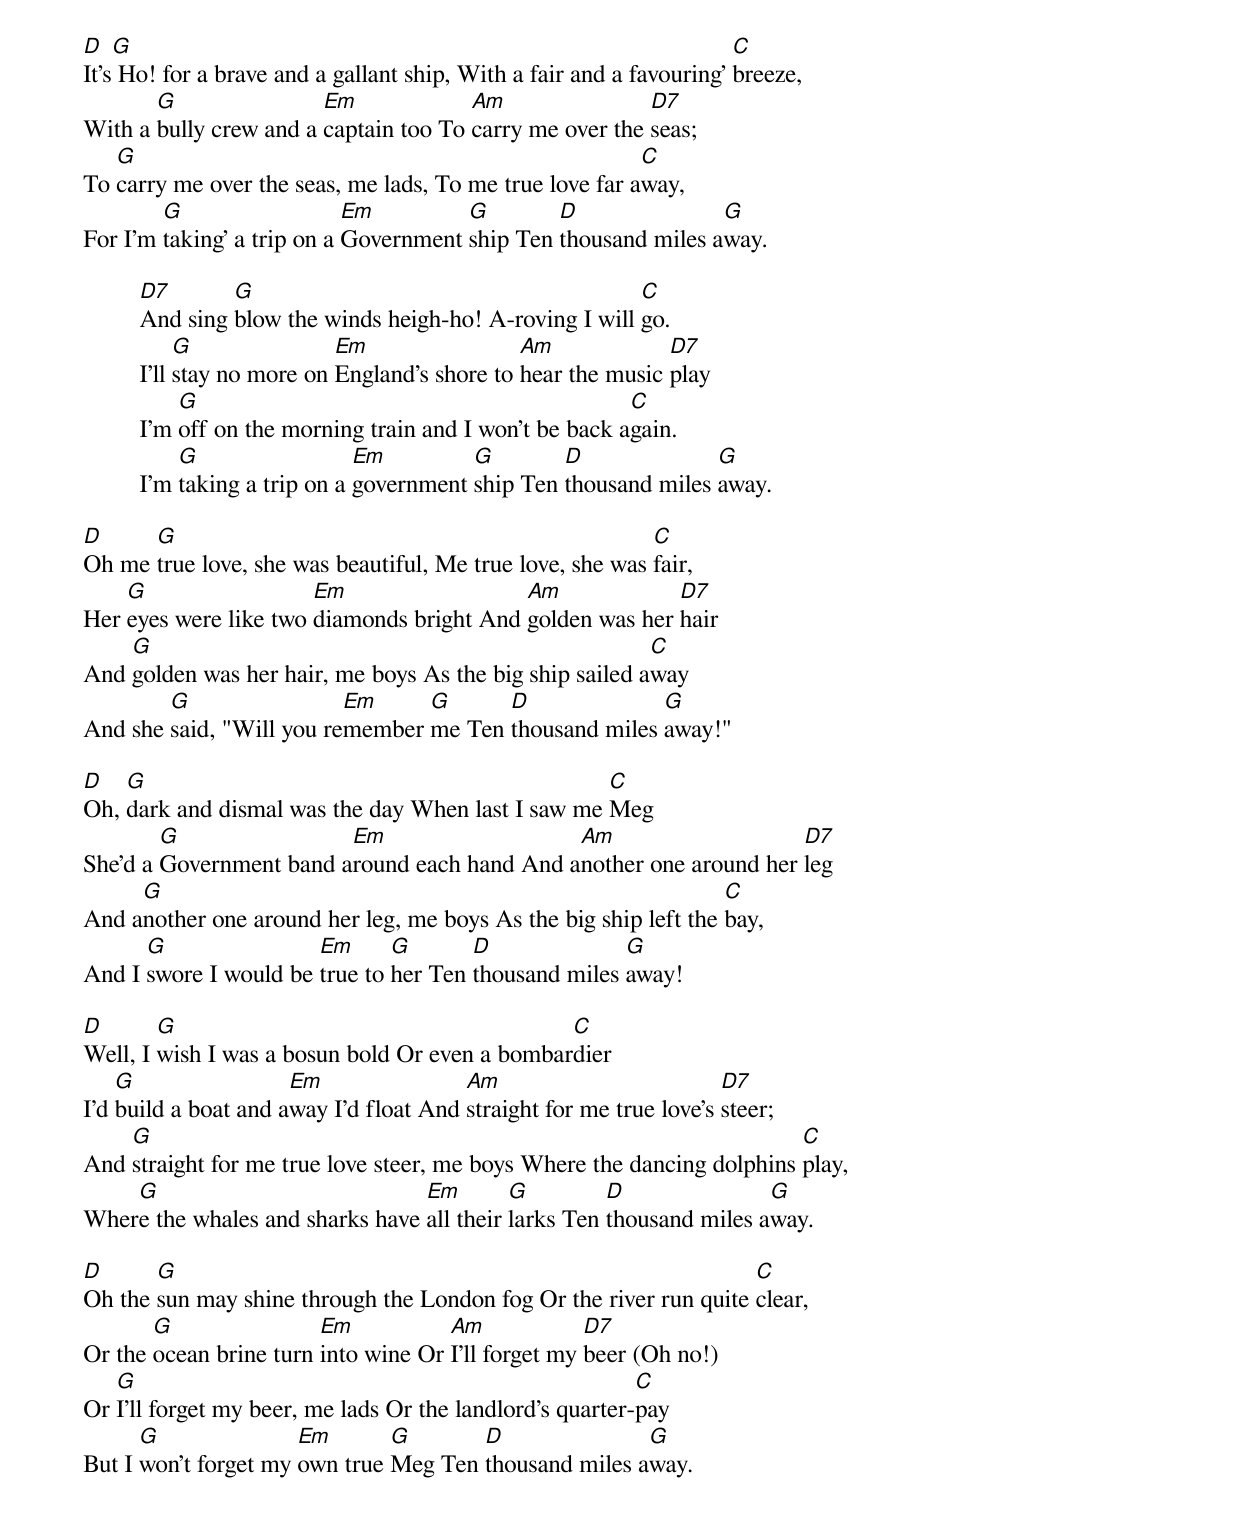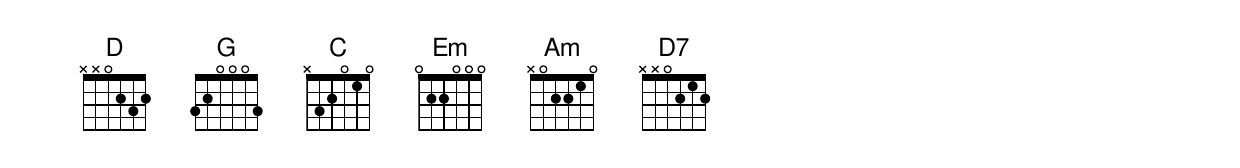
D   G                                                                 C
It's Ho! for a brave and a gallant ship, With a fair and a favouring' breeze,
       G                Em             Am                D7
With a bully crew and a captain too To carry me over the seas;
   G                                                     C
To carry me over the seas, me lads, To me true love far away,
        G                   Em         G        D               G
For I'm taking' a trip on a Government ship Ten thousand miles away.

         D7       G                                        C
         And sing blow the winds heigh-ho! A-roving I will go.
              G               Em                 Am             D7
         I'll stay no more on England's shore to hear the music play
             G                                             C
         I'm off on the morning train and I won't be back again.
             G                  Em         G        D              G
         I'm taking a trip on a government ship Ten thousand miles away.

D     G                                                   C
Oh me true love, she was beautiful, Me true love, she was fair,
    G                  Em                  Am             D7
Her eyes were like two diamonds bright And golden was her hair
    G                                                    C
And golden was her hair, me boys As the big ship sailed away
        G                 Em     G      D              G
And she said, "Will you remember me Ten thousand miles away!"

D   G                                              C
Oh, dark and dismal was the day When last I saw me Meg
        G                Em                   Am                    D7
She'd a Government band around each hand And another one around her leg
     G                                                           C
And another one around her leg, me boys As the big ship left the bay,
      G                Em      G       D              G
And I swore I would be true to her Ten thousand miles away!

D       G                                       C
Well, I wish I was a bosun bold Or even a bombardier
    G                 Em                Am                          D7
I'd build a boat and away I'd float And straight for me true love's steer;
    G                                                                   C
And straight for me true love steer, me boys Where the dancing dolphins play,
    G                            Em        G         D               G
Where the whales and sharks have all their larks Ten thousand miles away.

D      G                                                           C
Oh the sun may shine through the London fog Or the river run quite clear,
       G                Em           Am             D7
Or the ocean brine turn into wine Or I'll forget my beer (Oh no!)
   G                                                      C
Or I'll forget my beer, me lads Or the landlord's quarter-pay
      G               Em       G       D               G
But I won't forget my own true Meg Ten thousand miles away.
